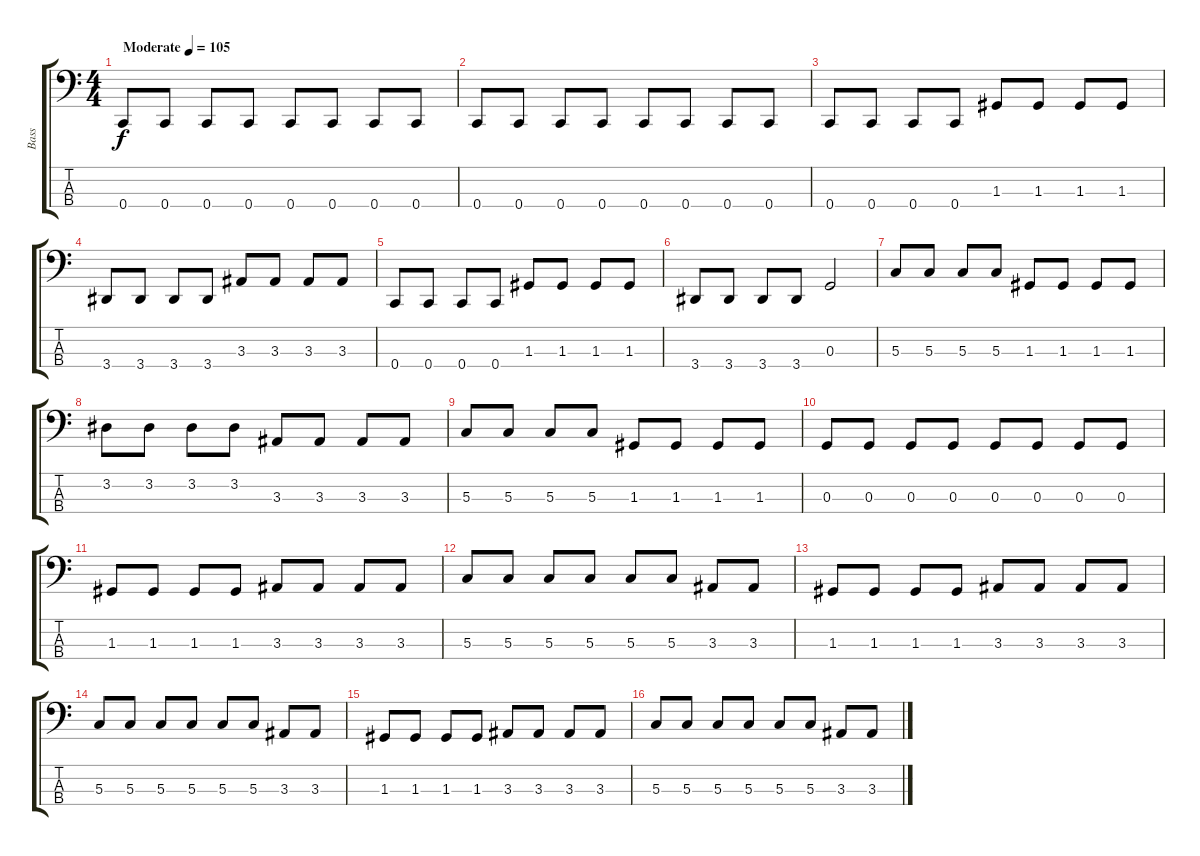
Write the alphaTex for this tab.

\track ("Bass" "Bass") {instrument electricbasspick}
\staff {score tabs}
\tuning (F2 C2 G1 C1) {hide}
\ts (4 4)
\tempo (105 "Moderate")
\clef f4
\ks c
0.4.8{dy f instrument electricbasspick} 0.4.8 0.4.8 0.4.8 0.4.8 0.4.8 0.4.8 0.4.8 |
0.4.8 0.4.8 0.4.8 0.4.8 0.4.8 0.4.8 0.4.8 0.4.8 |
0.4.8 0.4.8 0.4.8 0.4.8 1.3.8 1.3.8 1.3.8 1.3.8 |
3.4.8 3.4.8 3.4.8 3.4.8 3.3.8 3.3.8 3.3.8 3.3.8 |
0.4.8 0.4.8 0.4.8 0.4.8 1.3.8 1.3.8 1.3.8 1.3.8 |
3.4.8 3.4.8 3.4.8 3.4.8 0.3.2 |
5.3.8 5.3.8 5.3.8 5.3.8 1.3.8 1.3.8 1.3.8 1.3.8 |
3.2.8 3.2.8 3.2.8 3.2.8 3.3.8 3.3.8 3.3.8 3.3.8 |
5.3.8 5.3.8 5.3.8 5.3.8 1.3.8 1.3.8 1.3.8 1.3.8 |
0.3.8 0.3.8 0.3.8 0.3.8 0.3.8 0.3.8 0.3.8 0.3.8 |
1.3.8 1.3.8 1.3.8 1.3.8 3.3.8 3.3.8 3.3.8 3.3.8 |
5.3.8 5.3.8 5.3.8 5.3.8 5.3.8 5.3.8 3.3.8 3.3.8 |
1.3.8 1.3.8 1.3.8 1.3.8 3.3.8 3.3.8 3.3.8 3.3.8 |
5.3.8 5.3.8 5.3.8 5.3.8 5.3.8 5.3.8 3.3.8 3.3.8 |
1.3.8 1.3.8 1.3.8 1.3.8 3.3.8 3.3.8 3.3.8 3.3.8 |
5.3.8 5.3.8 5.3.8 5.3.8 5.3.8 5.3.8 3.3.8 3.3.8
